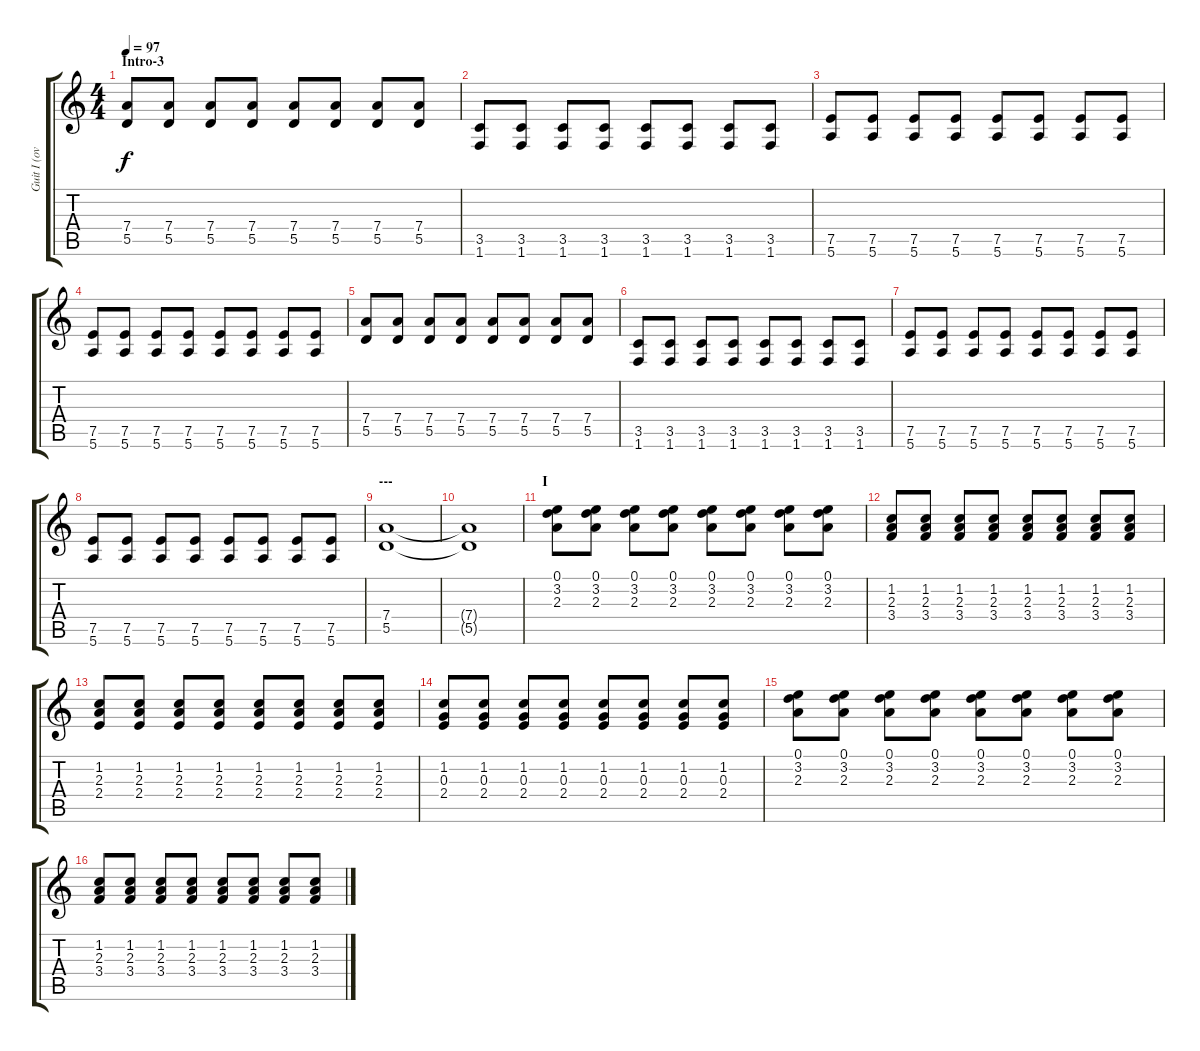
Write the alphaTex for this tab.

\track ("Guit I (ovr)" "Guit I (ov") {instrument overdrivenguitar}
\staff {score tabs}
\tuning (E4 B3 G3 D3 A2 E2) {hide}
\ts (4 4)
\section ("" "Intro-3")
\tempo 97
\clef g2
\ks c
(7.4 5.5).8{dy f} (7.4 5.5).8 (7.4 5.5).8 (7.4 5.5).8 (7.4 5.5).8 (7.4 5.5).8 (7.4 5.5).8 (7.4 5.5).8 |
(3.5 1.6).8 (3.5 1.6).8 (3.5 1.6).8 (3.5 1.6).8 (3.5 1.6).8 (3.5 1.6).8 (3.5 1.6).8 (3.5 1.6).8 |
(7.5 5.6).8 (7.5 5.6).8 (7.5 5.6).8 (7.5 5.6).8 (7.5 5.6).8 (7.5 5.6).8 (7.5 5.6).8 (7.5 5.6).8 |
(7.5 5.6).8 (7.5 5.6).8 (7.5 5.6).8 (7.5 5.6).8 (7.5 5.6).8 (7.5 5.6).8 (7.5 5.6).8 (7.5 5.6).8 |
(7.4 5.5).8 (7.4 5.5).8 (7.4 5.5).8 (7.4 5.5).8 (7.4 5.5).8 (7.4 5.5).8 (7.4 5.5).8 (7.4 5.5).8 |
(3.5 1.6).8 (3.5 1.6).8 (3.5 1.6).8 (3.5 1.6).8 (3.5 1.6).8 (3.5 1.6).8 (3.5 1.6).8 (3.5 1.6).8 |
(7.5 5.6).8 (7.5 5.6).8 (7.5 5.6).8 (7.5 5.6).8 (7.5 5.6).8 (7.5 5.6).8 (7.5 5.6).8 (7.5 5.6).8 |
(7.5 5.6).8 (7.5 5.6).8 (7.5 5.6).8 (7.5 5.6).8 (7.5 5.6).8 (7.5 5.6).8 (7.5 5.6).8 (7.5 5.6).8 |
\section ("" "---")
(7.4 5.5).1 |
(7.4{t} 5.5{t}).1 |
\section ("" "I")
(0.1 3.2 2.3).8 (0.1 3.2 2.3).8 (0.1 3.2 2.3).8 (0.1 3.2 2.3).8 (0.1 3.2 2.3).8 (0.1 3.2 2.3).8 (0.1 3.2 2.3).8 (0.1 3.2 2.3).8 |
(1.2 2.3 3.4).8 (1.2 2.3 3.4).8 (1.2 2.3 3.4).8 (1.2 2.3 3.4).8 (1.2 2.3 3.4).8 (1.2 2.3 3.4).8 (1.2 2.3 3.4).8 (1.2 2.3 3.4).8 |
(1.2 2.3 2.4).8 (1.2 2.3 2.4).8 (1.2 2.3 2.4).8 (1.2 2.3 2.4).8 (1.2 2.3 2.4).8 (1.2 2.3 2.4).8 (1.2 2.3 2.4).8 (1.2 2.3 2.4).8 |
(1.2 0.3 2.4).8 (1.2 0.3 2.4).8 (1.2 0.3 2.4).8 (1.2 0.3 2.4).8 (1.2 0.3 2.4).8 (1.2 0.3 2.4).8 (1.2 0.3 2.4).8 (1.2 0.3 2.4).8 |
(0.1 3.2 2.3).8 (0.1 3.2 2.3).8 (0.1 3.2 2.3).8 (0.1 3.2 2.3).8 (0.1 3.2 2.3).8 (0.1 3.2 2.3).8 (0.1 3.2 2.3).8 (0.1 3.2 2.3).8 |
(1.2 2.3 3.4).8 (1.2 2.3 3.4).8 (1.2 2.3 3.4).8 (1.2 2.3 3.4).8 (1.2 2.3 3.4).8 (1.2 2.3 3.4).8 (1.2 2.3 3.4).8 (1.2 2.3 3.4).8
